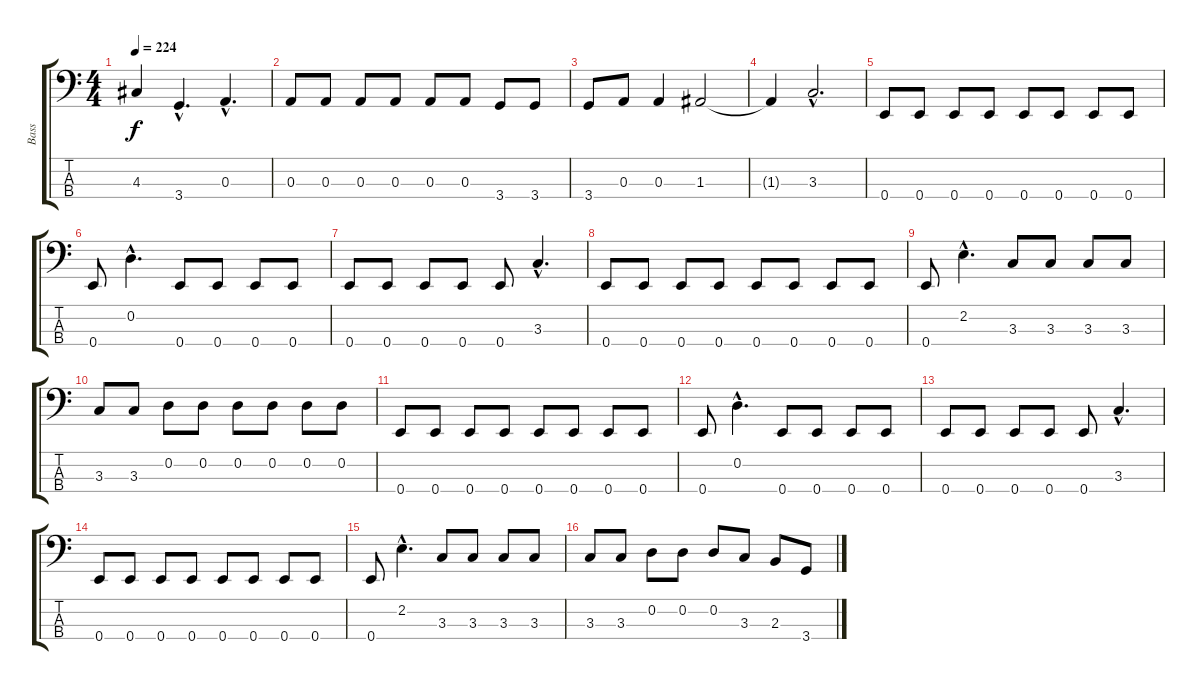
\track ("Bass" "Bass") {instrument electricbassfinger}
\staff {score tabs}
\tuning (G2 D2 A1 E1) {hide}
\ts (4 4)
\tempo 224
\clef f4
\ks c
4.3{t}.4{dy f} 3.4{hac}.4{d} 0.3{hac}.4{d} |
0.3.8 0.3.8 0.3.8 0.3.8 0.3.8 0.3.8 3.4.8 3.4.8 |
3.4.8 0.3.8 0.3.4 1.3.2 |
1.3{t}.4 3.3{hac}.2{d} |
0.4.8 0.4.8 0.4.8 0.4.8 0.4.8 0.4.8 0.4.8 0.4.8 |
0.4.8 0.2{hac}.4{d} 0.4.8 0.4.8 0.4.8 0.4.8 |
0.4.8 0.4.8 0.4.8 0.4.8 0.4.8 3.3{hac}.4{d} |
0.4.8 0.4.8 0.4.8 0.4.8 0.4.8 0.4.8 0.4.8 0.4.8 |
0.4.8 2.2{hac}.4{d} 3.3.8 3.3.8 3.3.8 3.3.8 |
3.3.8 3.3.8 0.2.8 0.2.8 0.2.8 0.2.8 0.2.8 0.2.8 |
0.4.8 0.4.8 0.4.8 0.4.8 0.4.8 0.4.8 0.4.8 0.4.8 |
0.4.8 0.2{hac}.4{d} 0.4.8 0.4.8 0.4.8 0.4.8 |
0.4.8 0.4.8 0.4.8 0.4.8 0.4.8 3.3{hac}.4{d} |
0.4.8 0.4.8 0.4.8 0.4.8 0.4.8 0.4.8 0.4.8 0.4.8 |
0.4.8 2.2{hac}.4{d} 3.3.8 3.3.8 3.3.8 3.3.8 |
3.3.8 3.3.8 0.2.8 0.2.8 0.2.8 3.3.8 2.3.8 3.4.8
